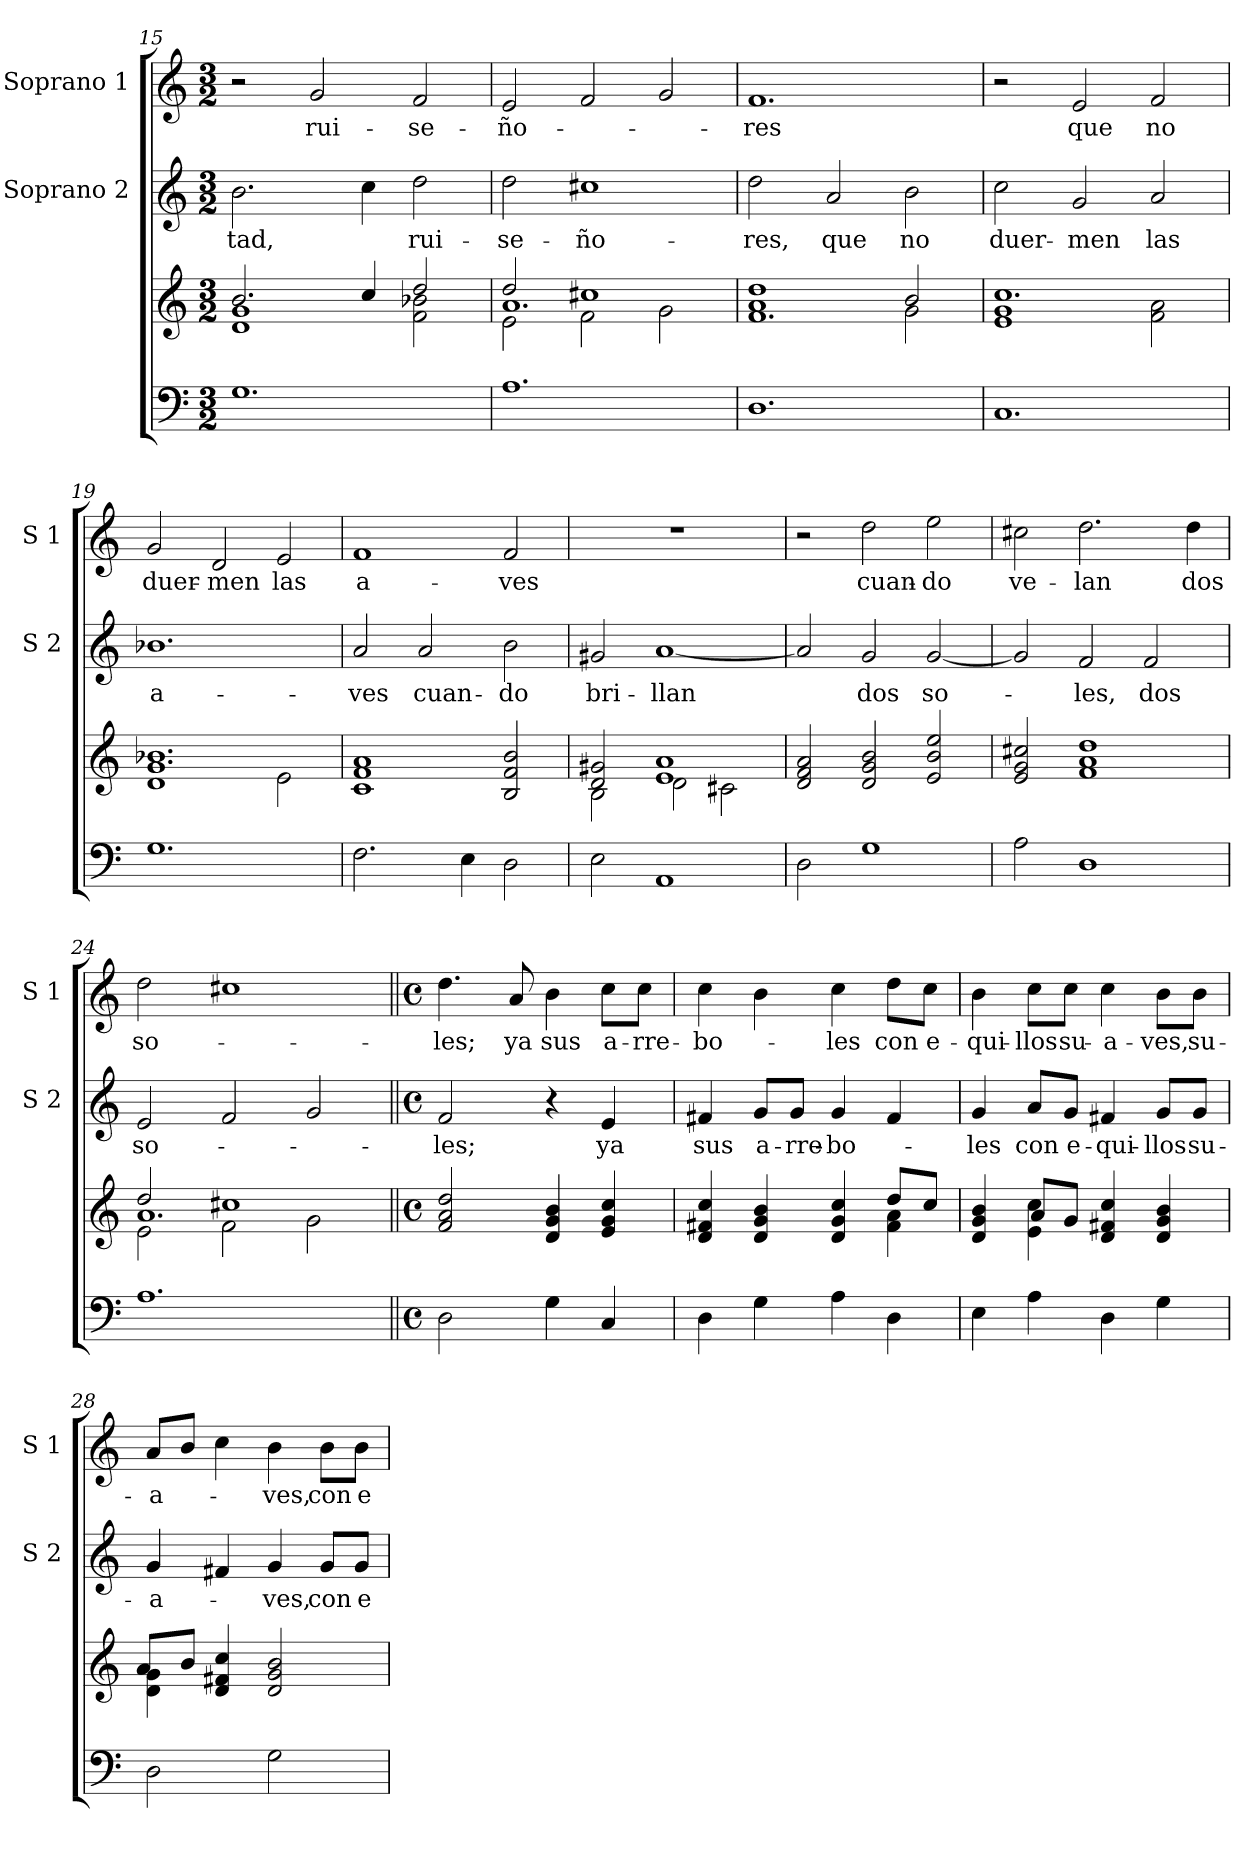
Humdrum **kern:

**kern	**kern	**kern	**text	**kern	**text
*part3	*part3	*part2	*part2	*part1	*part1
*staff4	*staff3	*staff2	*staff2	*staff1	*staff1
*	*	*I"Soprano 2	*	*I"Soprano 1	*
*	*	*I'S 2	*	*I'S 1	*
!!LO:PB:g=z
*clefF4	*clefG2	*clefG2	*	*clefG2	*
*k[]	*k[]	*k[]	*	*k[]	*
*C:	*C:	*C:	*	*C:	*
*M3/2	*M3/2	*M3/2	*	*M3/2	*
=15	=15	=15	=15	=15	=15
*	*^	*	*	*	*
!	!	!	!	!LO:LY:b	!	!
1.G	2.b/	1d 1g	2.b\	-tad,	2r	.
!	!	!	!	!	!	!LO:LY:b
.	.	.	.	.	2g/	rui-
.	4cc/	.	4cc\	.	.	.
!	!	!	!	!LO:LY:b	!	!LO:LY:b
.	2dd/	2f\ 2b-X\	2dd\	rui-	2f/	-se-
=16	=16	=16	=16	=16	=16	=16
*	*	*^	*	*	*	*
!	!	!	!	!	!LO:LY:b	!	!LO:LY:b
1.A	2dd/	2e\	1.a	2dd\	-se-	2e/	-ño-
!	!	!	!	!	!LO:LY:b	!	!
.	1cc#X	2f\	.	1cc#X	-ño-	2f/	.
.	.	2g\	.	.	.	2g/	.
=17	=17	=17	=17	=17	=17	=17	=17
!	!	!	!	!	!LO:LY:b	!	!LO:LY:b
1.D	1dd	1a	1.f	2dd\	-res,	1.f	-res
!	!	!	!	!	!LO:LY:b	!	!
.	.	.	.	2a/	que	.	.
!	!	!	!	!	!LO:LY:b	!	!
.	2b/	2g\	.	2b\	no	.	.
*	*	*v	*v	*	*	*	*
=18	=18	=18	=18	=18	=18	=18
!	!	!	!	!LO:LY:b	!	!
1.C	1.cc	1e 1g	2cc\	duer-	2r	.
!	!	!	!	!LO:LY:b	!	!LO:LY:b
.	.	.	2g/	-men	2e/	que
!	!	!	!	!LO:LY:b	!	!LO:LY:b
.	.	2f\ 2a\	2a/	las	2f/	no
=19	=19	=19	=19	=19	=19	=19
!	!	!	!	!LO:LY:b	!	!LO:LY:b
1.G	1.g 1.b-X	1d	1.b-X	a-	2g/	duer-
!	!	!	!	!	!	!LO:LY:b
.	.	.	.	.	2d/	-men
!	!	!	!	!	!	!LO:LY:b
.	.	2e\	.	.	2e/	las
!!LO:LB:g=z
=20	=20	=20	=20	=20	=20	=20
!	!	!	!	!LO:LY:b	!	!LO:LY:b
*	*v	*v	*	*	*	*
2.F\	1c 1f 1a	2a/	-ves	1f	a-
!	!	!	!LO:LY:b	!	!
.	.	2a/	cuan-	.	.
4E\	.	.	.	.	.
!	!	!	!LO:LY:b	!	!LO:LY:b
2D\	2B/ 2f/ 2b/	2b\	-do	2f/	-ves
=21	=21	=21	=21	=21	=21
*	*^	*	*	*	*
!	!	!	!	!LO:LY:b	!	!
2E\	2d/ 2g#X/	2B\	2g#X/	bri-	1.r	.
!	!	!	!	!LO:LY:b	!	!
1AA	1e 1a	2d\	[1a	-llan	.	.
.	.	2c#X\	.	.	.	.
*	*v	*v	*	*	*	*
=22	=22	=22	=22	=22	=22
2D\	2d/ 2f/ 2a/	2a/]	.	2r	.
!	!	!	!LO:LY:b	!	!LO:LY:b
1G	2d/ 2g/ 2b/	2g/	dos	2dd\	cuan-
!	!	!	!LO:LY:b	!	!LO:LY:b
.	2e/ 2b/ 2ee/	[2g/	so-	2ee\	-do
=23	=23	=23	=23	=23	=23
!	!	!	!	!	!LO:LY:b
2A\	2e/ 2g/ 2cc#X/	2g/]	.	2cc#X\	ve-
!	!	!	!LO:LY:b	!	!LO:LY:b
1D	1f 1a 1dd	2f/	-les,	2.dd\	-lan
!	!	!	!LO:LY:b	!	!
.	.	2f/	dos	.	.
!	!	!	!	!	!LO:LY:b
.	.	.	.	4dd\	dos
=24	=24	=24	=24	=24	=24
*	*^	*	*	*	*
*	*	*^	*	*	*	*
!	!	!	!	!	!LO:LY:b	!	!LO:LY:b
1.A	2dd/	2e\	1.a	2e/	so-	2dd\	so-
.	1cc#X	2f\	.	2f/	.	1cc#X	.
.	.	2g\	.	2g/	.	.	.
*	*v	*v	*v	*	*	*	*
!!LO:LB:g=z
=25||	=25||	=25||	=25||	=25||	=25||
*M4/4	*M4/4	*M4/4	*	*M4/4	*
*met(c)	*met(c)	*met(c)	*	*met(c)	*
*	*^	*	*	*	*
!	!	!	!	!LO:LY:b	!	!LO:LY:b
*	*v	*v	*	*	*	*
2D\	2f/ 2a/ 2dd/	2f/	-les;	4.dd\	-les;
!	!	!	!	!	!LO:LY:b
.	.	.	.	8a/	ya
!	!	!	!	!	!LO:LY:b
4G\	4d/ 4g/ 4b/	4r	.	4b\	sus
!	!	!	!LO:LY:b	!	!LO:LY:b
4C/	4e/ 4g/ 4cc/	4e/	ya	8cc\L	a-
!	!	!	!	!	!LO:LY:b
.	.	.	.	8cc\J	-rre-
=26	=26	=26	=26	=26	=26
*	*^	*	*	*	*
!	!	!	!	!LO:LY:b	!	!LO:LY:b
4D\	4d/ 4f#X/ 4cc/	2.ryy	4f#X/	sus	4cc\	-bo-
!	!	!	!	!LO:LY:b	!	!
4G\	4d/ 4g/ 4b/	.	8g/L	a-	4b\	.
!	!	!	!	!LO:LY:b	!	!
.	.	.	8g/J	-rre-	.	.
!	!	!	!	!LO:LY:b	!	!LO:LY:b
4A\	4d/ 4g/ 4cc/	.	4g/	-bo-	4cc\	-les
!	!	!	!	!	!	!LO:LY:b
4D\	8dd/L	4f#\ 4a\	4f#/	.	8dd\L	con
!	!	!	!	!	!	!LO:LY:b
.	8cc/J	.	.	.	8cc\J	e-
=27	=27	=27	=27	=27	=27	=27
!	!	!	!	!LO:LY:b	!	!LO:LY:b
4E\	4d/ 4g/ 4b/	4ryy	4g/	-les	4b\	-qui-
!	!	!	!	!LO:LY:b	!	!LO:LY:b
4A\	4e\ 4cc\	8a/L	8a/L	con	8cc\L	-llos
!	!	!	!	!LO:LY:b	!	!LO:LY:b
.	.	8g/J	8g/J	e-	8cc\J	su-
!	!	!	!	!LO:LY:b	!	!LO:LY:b
4D\	4d/ 4f#X/ 4cc/	2ryy	4f#X/	-qui-	4cc\	-a-
!	!	!	!	!LO:LY:b	!	!LO:LY:b
4G\	4d/ 4g/ 4b/	.	8g/L	-llos	8b\L	-ves,
!	!	!	!	!LO:LY:b	!	!LO:LY:b
.	.	.	8g/J	su-	8b\J	su-
=28	=28	=28	=28	=28	=28	=28
!	!	!	!	!LO:LY:b	!	!LO:LY:b
2D\	4d\ 4g\	8a/L	4g/	-a-	8a/L	-a-
.	.	8b/J	.	.	8b/J	.
.	4d/ 4f#X/ 4cc/	2.ryy	4f#X/	.	4cc\	.
!	!	!	!	!LO:LY:b	!	!LO:LY:b
2G\	2d/ 2g/ 2b/	.	4g/	-ves,	4b\	-ves,
!	!	!	!	!LO:LY:b	!	!LO:LY:b
.	.	.	8g/L	con	8b\L	con
!	!	!	!	!LO:LY:b	!	!LO:LY:b
.	.	.	8g/J	e-	8b\J	e-
*	*v	*v	*	*	*	*
=	=	=	=	=	=
*-	*-	*-	*-	*-	*-
